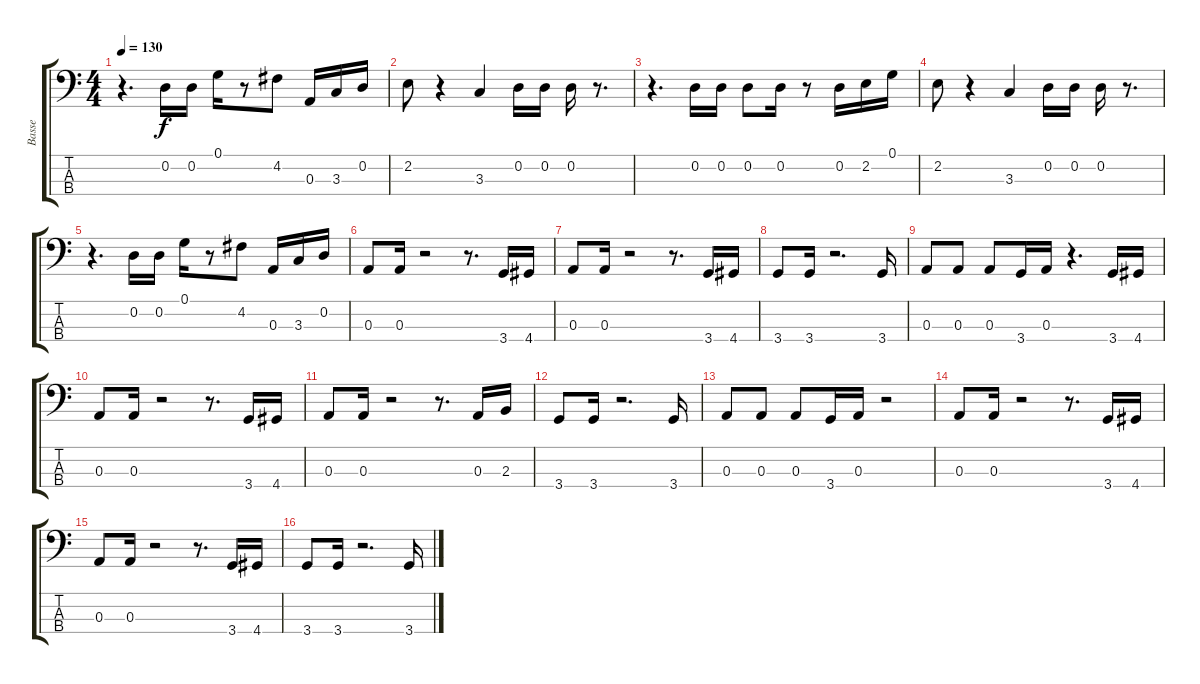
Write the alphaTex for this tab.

\track ("Basse" "Basse") {instrument fretlessbass}
\staff {score tabs}
\tuning (G2 D2 A1 E1) {hide}
\ts (4 4)
\tempo 130
\clef f4
\ks c
r.4{d dy f} 0.2.16 0.2.16 0.1.16 r.8 4.2.8 0.3.16 3.3.16 0.2.16 |
2.2.8 r.4 3.3.4 0.2.16 0.2.16 0.2.16 r.8{d} |
r.4{d} 0.2.16 0.2.16 0.2.8 0.2.16 r.8 0.2.16 2.2.16 0.1.16 |
2.2.8 r.4 3.3.4 0.2.16 0.2.16 0.2.16 r.8{d} |
r.4{d} 0.2.16 0.2.16 0.1.16 r.8 4.2.8 0.3.16 3.3.16 0.2.16 |
0.3.8 0.3.16 r.2 r.8{d} 3.4.16 4.4.16 |
0.3.8 0.3.16 r.2 r.8{d} 3.4.16 4.4.16 |
3.4.8 3.4.16 r.2{d} 3.4.16 |
0.3.8 0.3.8 0.3.8 3.4.16 0.3.16 r.4{d} 3.4.16 4.4.16 |
0.3.8 0.3.16 r.2 r.8{d} 3.4.16 4.4.16 |
0.3.8 0.3.16 r.2 r.8{d} 0.3.16 2.3.16 |
3.4.8 3.4.16 r.2{d} 3.4.16 |
0.3.8 0.3.8 0.3.8 3.4.16 0.3.16 r.2 |
0.3.8 0.3.16 r.2 r.8{d} 3.4.16 4.4.16 |
0.3.8 0.3.16 r.2 r.8{d} 3.4.16 4.4.16 |
3.4.8 3.4.16 r.2{d} 3.4.16
